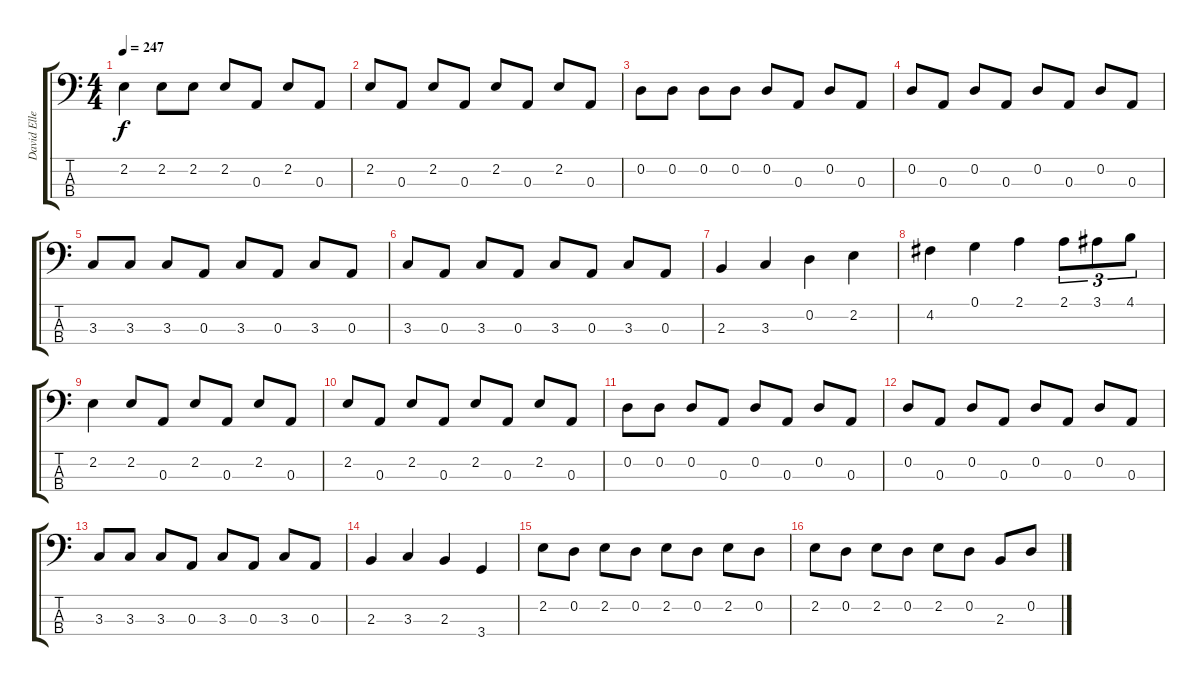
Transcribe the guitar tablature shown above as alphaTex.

\track ("David Ellefson (Bass)" "David Elle") {instrument electricbassfinger}
\staff {score tabs}
\tuning (G2 D2 A1 E1) {hide}
\ts (4 4)
\tempo 247
\clef f4
\ks c
2.2.4{dy f} 2.2.8 2.2.8 2.2.8 0.3.8 2.2.8 0.3.8 |
2.2.8 0.3.8 2.2.8 0.3.8 2.2.8 0.3.8 2.2.8 0.3.8 |
0.2.8 0.2.8 0.2.8 0.2.8 0.2.8 0.3.8 0.2.8 0.3.8 |
0.2.8 0.3.8 0.2.8 0.3.8 0.2.8 0.3.8 0.2.8 0.3.8 |
3.3.8 3.3.8 3.3.8 0.3.8 3.3.8 0.3.8 3.3.8 0.3.8 |
3.3.8 0.3.8 3.3.8 0.3.8 3.3.8 0.3.8 3.3.8 0.3.8 |
2.3.4 3.3.4 0.2.4 2.2.4 |
4.2.4 0.1.4 2.1.4 2.1.8{tu (3 2)} 3.1.8{tu (3 2)} 4.1.8{tu (3 2)} |
2.2.4 2.2.8 0.3.8 2.2.8 0.3.8 2.2.8 0.3.8 |
2.2.8 0.3.8 2.2.8 0.3.8 2.2.8 0.3.8 2.2.8 0.3.8 |
0.2.8 0.2.8 0.2.8 0.3.8 0.2.8 0.3.8 0.2.8 0.3.8 |
0.2.8 0.3.8 0.2.8 0.3.8 0.2.8 0.3.8 0.2.8 0.3.8 |
3.3.8 3.3.8 3.3.8 0.3.8 3.3.8 0.3.8 3.3.8 0.3.8 |
2.3.4 3.3.4 2.3.4 3.4.4 |
2.2.8 0.2.8 2.2.8 0.2.8 2.2.8 0.2.8 2.2.8 0.2.8 |
2.2.8 0.2.8 2.2.8 0.2.8 2.2.8 0.2.8 2.3.8 0.2.8
